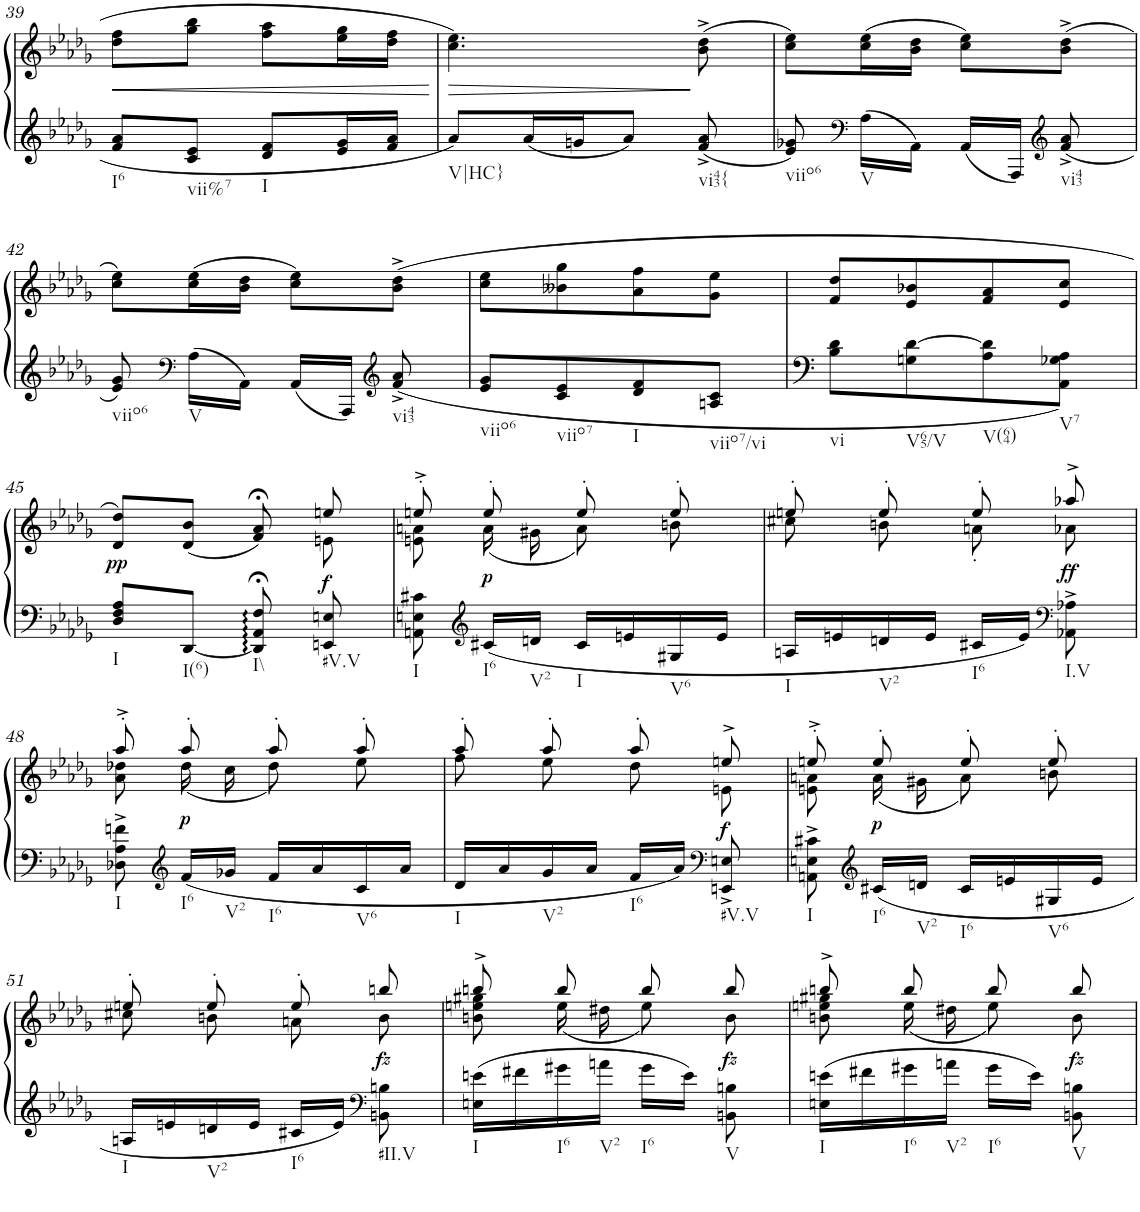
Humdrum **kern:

**kern	**kern	**dynam
*part1	*part1	*part1
*staff2	*staff1	*staff1/2
*I"Piano	*	*
*I'Pno.	*	*
!!LO:PB:g=z
*clefG2	*clefG2	*
*k[b-e-a-d-g-]	*k[b-e-a-d-g-]	*
*M2/4	*M2/4	*
=39	=39	=39
!LO:TX:b:t=I6	!	!
!	!	!LO:HP:b
8f/ 8a-/L	8dd-\ 8ff\L	<
!LO:TX:b:t=vii%7	!	!
8c/ 8e-/J	8gg-\ 8bb-\J	.
!LO:TX:b:t=I	!	!
8d-/ 8f/L	8ff\ 8aa-\L	.
16e-/ 16g-/L	16ee-\ 16gg-\L	.
16f/ 16a-/JJ	16dd-\ 16ff\JJ	.
.	.	[
=40	=40	=40
!LO:TX:b:t=V|HC}	!	!
!	!	!LO:HP:b
8a-/L	4.cc\ 4.ee-\	>
16a-/L	.	.
16gn/J	.	.
8a-/J	.	.
!LO:TX:b:t=vi43{	!	!
8f/^ 8a-/^	(8b-\^ 8dd-\^	]
=41	=41	=41
!LO:TX:b:t=viio6	!	!
8e-/ 8g-X/	8cc\ 8ee-\L)	.
*clefF4	*	*
!LO:TX:b:t=V	!	!
16A-\LL	(16cc\ 16ee-\L	.
16AA-\JJ	16b-\ 16dd-\JJ	.
16AA-/LL	8cc\ 8ee-\L)	.
16AAA-/JJ	.	.
*clefG2	*	*
!LO:TX:b:t=vi43	!	!
8f/^ 8a-/^	(8b-\^ 8dd-\^J	.
!!LO:LB:g=z
=42	=42	=42
!LO:TX:b:t=viio6	!	!
8e-/ 8g-/	8cc\ 8ee-\L)	.
*clefF4	*	*
!LO:TX:b:t=V	!	!
16A-\LL	(16cc\ 16ee-\L	.
16AA-\JJ	16b-\ 16dd-\JJ	.
16AA-/LL	8cc\ 8ee-\L)	.
16AAA-/JJ	.	.
*clefG2	*	*
!LO:TX:b:t=vi43	!	!
8f/^ 8a-/^	(8b-\^ 8dd-\^J	.
=43	=43	=43
!LO:TX:b:t=viio6	!	!
8e-/ 8g-/L	8cc\ 8ee-\L	.
!LO:TX:b:t=viio7	!	!
8c/ 8e-/	8b--X\ 8gg-\	.
!LO:TX:b:t=I	!	!
8d-/ 8f/	8a-\ 8ff\	.
!LO:TX:b:t=viio7/vi	!	!
8An/ 8c/J	8g-\ 8ee-\J	.
=44	=44	=44
!LO:TX:b:t=vi	!	!
8B-\ 8d-\L	8f/ 8dd-/L	.
!LO:TX:b:t=V65/V	!	!
8Gn\ [8d-\	8e-/ 8b-X/	.
!LO:TX:b:t=V(64)	!	!
8A-\ 8d-\]	8f/ 8a-/	.
!LO:TX:b:t=V7	!	!
8AA-\ 8G-X\ 8A-\J	8e-/ 8cc/J	.
!!LO:LB:g=z
=45	=45	=45
*	*^	*
!LO:TX:b:t=I	!	!	!
!	!	!	!LO:DY:b
8D-/ 8F/ 8A-/L	8d-/ 8dd-/L)	4.ryy	pp
!LO:TX:b:t=I(6)	!	!	!
[8DD-/J	(8d-/ 8b-/J	.	.
!LO:TX:b:t=I\\	!	!	!
8DD-/];< 8AA-/;< 8F/;<	8f/;< 8a-/;<)	.	.
!LO:TX:b:t=#V.V	!	!	!
!	!	!	!LO:DY:b
8EEn/ 8En/	8een/	8en\	f
=46	=46	=46	=46
!LO:TX:b:t=I	!	!	!
8AAn\ 8En\ 8c#X\	8een'^/	8en\ 8an\	.
*clefG2	*	*	*
!LO:TX:b:t=I6	!	!	!
!	!	!	!LO:DY:b
16c#X/LL	8ee'/	(16a\	p
!LO:TX:b:t=V2	!	!	!
16dn/JJ	.	16g#X\	.
!LO:TX:b:t=I	!	!	!
16c#/LL	8ee'/	8a\)	.
16en/	.	.	.
!LO:TX:b:t=V6	!	!	!
16G#X/	8ee'/	8bn\	.
16e/JJ	.	.	.
=47	=47	=47	=47
!LO:TX:b:t=I	!	!	!
16An/LL	8een'/	8cc#X\	.
16en/	.	.	.
!LO:TX:b:t=V2	!	!	!
16dn/	8ee'/	8bn\	.
16e/JJ	.	.	.
!LO:TX:b:t=I6	!	!	!
16c#X/LL	8ee'/	8an'\	.
16e/JJ	.	.	.
*clefF4	*	*	*
!LO:TX:b:t=I.V	!	!	!
!	!	!	!LO:DY:b
8AA-X\^ 8A-X\^	8aa-X^/	8a-X\	ff
!!LO:LB:g=z	!!
=48	=48	=48	=48
!LO:TX:b:t=I	!	!	!
8D-X\^ 8A-\^ 8fn\^	8aa-'^/	8a-\ 8dd-X\	.
*clefG2	*	*	*
!LO:TX:b:t=I6	!	!	!
!	!	!	!LO:DY:b
16f/LL	8aa-'/	(16dd-\	p
!LO:TX:b:t=V2	!	!	!
16g-X/JJ	.	16cc\	.
!LO:TX:b:t=I6	!	!	!
16f/LL	8aa-'/	8dd-\)	.
16a-/	.	.	.
!LO:TX:b:t=V6	!	!	!
16c/	8aa-'/	8ee-\	.
16a-/JJ	.	.	.
=49	=49	=49	=49
!LO:TX:b:t=I	!	!	!
16d-/LL	8aa-'/	8ff\	.
16a-/	.	.	.
!LO:TX:b:t=V2	!	!	!
16g-/	8aa-'/	8ee-\	.
16a-/JJ	.	.	.
!LO:TX:b:t=I6	!	!	!
16f/LL	8aa-'/	8dd-\	.
16a-/JJ	.	.	.
*clefF4	*	*	*
!LO:TX:b:t=#V.V	!	!	!
!	!	!	!LO:DY:b
8EEn/^ 8En/^	8een^/	8en\	f
=50	=50	=50	=50
!LO:TX:b:t=I	!	!	!
8AAn\^ 8En\^ 8c#X\^	8een'^/	8en\ 8an\	.
*clefG2	*	*	*
!LO:TX:b:t=I6	!	!	!
!	!	!	!LO:DY:b
16c#X/LL	8ee'/	(16a\	p
!LO:TX:b:t=V2	!	!	!
16dn/JJ	.	16g#X\	.
!LO:TX:b:t=I6	!	!	!
16c#/LL	8ee'/	8a\)	.
16en/	.	.	.
!LO:TX:b:t=V6	!	!	!
16G#X/	8ee'/	8bn\	.
16e/JJ	.	.	.
!!LO:LB:g=z	!!
=51	=51	=51	=51
!LO:TX:b:t=I	!	!	!
16An/LL	8een'/	8cc#X\	.
16en/	.	.	.
!LO:TX:b:t=V2	!	!	!
16dn/	8ee'/	8bn\	.
16e/JJ	.	.	.
!LO:TX:b:t=I6	!	!	!
16c#X/LL	8ee'/	8an\	.
16e/JJ	.	.	.
*clefF4	*	*	*
!LO:TX:b:t=#II.V	!	!	!
!	!	!	!LO:DY:b
8BBn\ 8Bn\	8bbn/	8b\	fz
=52	=52	=52	=52
!LO:TX:b:t=I	!	!	!
16En\ 16en\LL	8bbn^/	8bn\ 8een\ 8gg#X\	.
16f#X\	.	.	.
!LO:TX:b:t=I6	!	!	!
16g#X\	8bb/	(16ee\	.
!LO:TX:b:t=V2	!	!	!
16an\JJ	.	16dd#X\	.
!LO:TX:b:t=I6	!	!	!
16g#\LL	8bb/	8ee\)	.
16e\JJ	.	.	.
!LO:TX:b:t=V	!	!	!
!	!	!	!LO:DY:b
8BBn\ 8Bn\	8bb/	8b\	fz
=53	=53	=53	=53
!LO:TX:b:t=I	!	!	!
16En\ 16en\LL	8bbn^/	8bn\ 8een\ 8gg#X\	.
16f#X\	.	.	.
!LO:TX:b:t=I6	!	!	!
16g#X\	8bb/	(16ee\	.
!LO:TX:b:t=V2	!	!	!
16an\JJ	.	16dd#X\	.
!LO:TX:b:t=I6	!	!	!
16g#\LL	8bb/	8ee\)	.
16e\JJ	.	.	.
!LO:TX:b:t=V	!	!	!
!	!	!	!LO:DY:b
8BBn\ 8Bn\	8bb/	8b\	fz
*	*v	*v	*
=	=	=
*-	*-	*-
